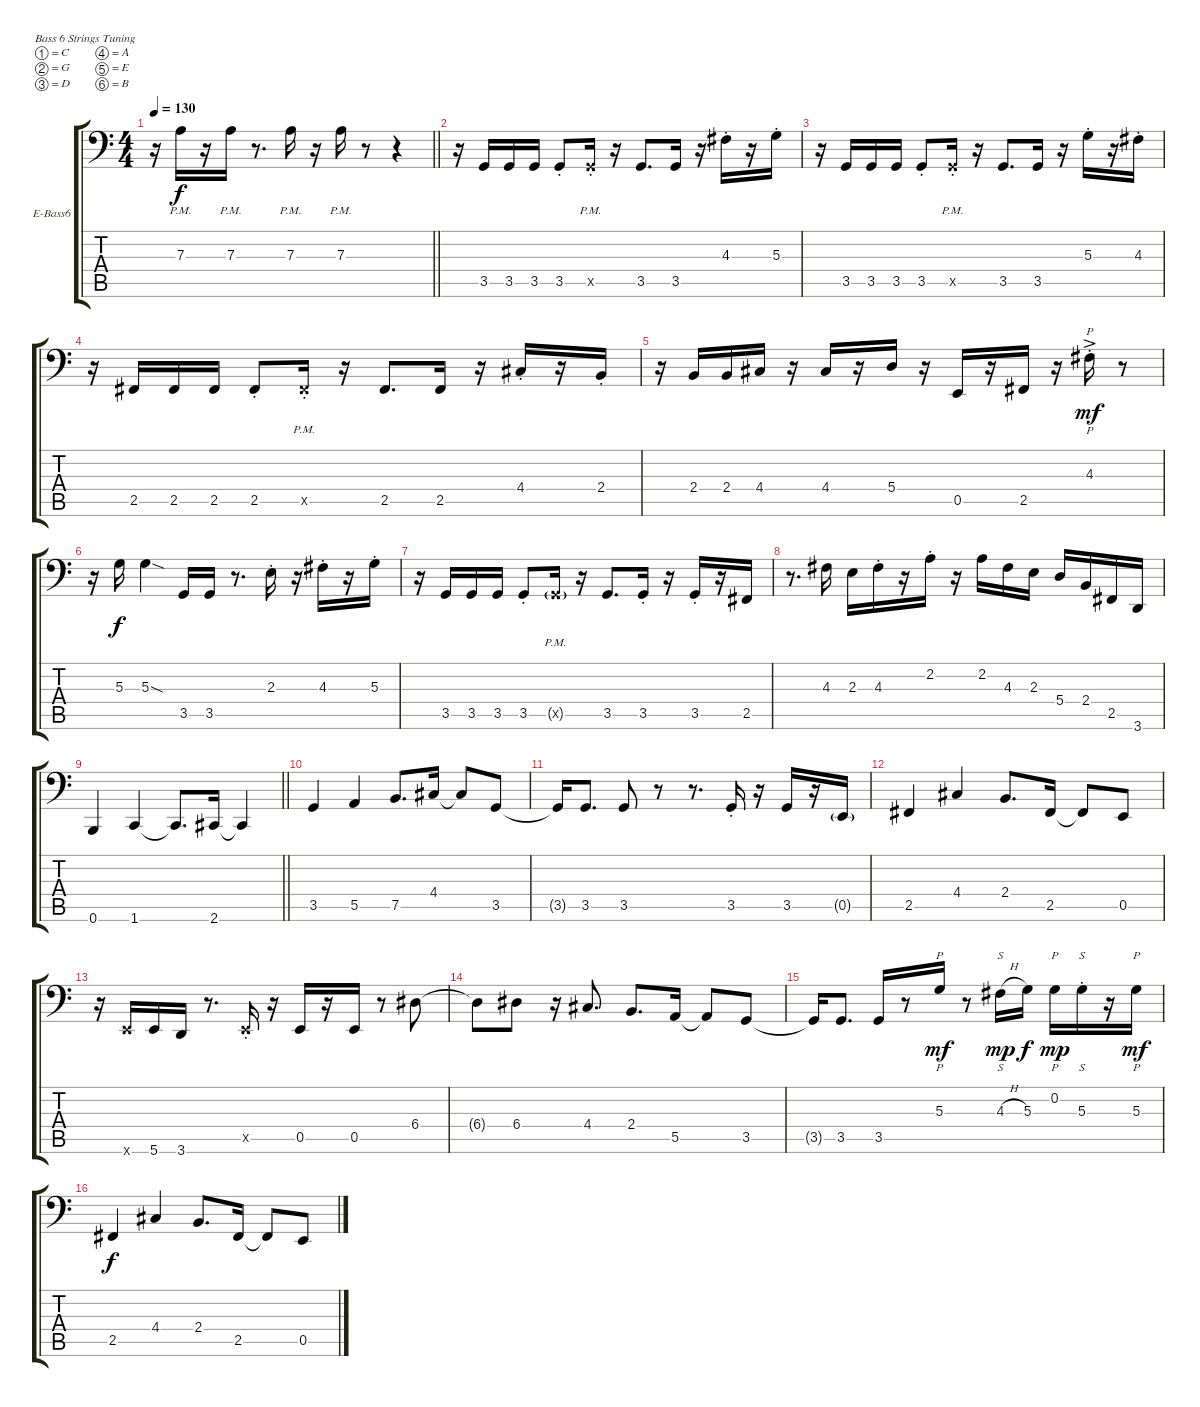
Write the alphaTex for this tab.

\defaultSystemsLayout 4
\bracketExtendMode groupsimilarinstruments
\firstSystemTrackNameOrientation horizontal
\otherSystemsTrackNameOrientation horizontal
\track ("6 strings Bass" "E-Bass6") {instrument electricbassfinger}
\staff {score tabs}
\tuning (C3 G2 D2 A1 E1 B0)
\ts (4 4)
\tempo 130
\clef f4
\barLineRight lightlight
\ks c
r.16{dy f} 7.3{pm}.16 r.16 7.3{pm}.16 r.8{d} 7.3{pm}.16 r.16 7.3{pm}.16 r.8 r.4 |
r.16 3.5.16 3.5.16 3.5.16 3.5{st}.8 3.5{pm st x}.16 r.16 3.5.8{d} 3.5.16 r.16 4.3{st}.16 r.16 5.3{st}.16 |
r.16 3.5.16 3.5.16 3.5.16 3.5{st}.8 3.5{pm st x}.16 r.16 3.5.8{d} 3.5.16 r.16 5.3{st}.16 r.16 4.3{st}.16 |
r.16 2.5.16 2.5.16 2.5.16 2.5{st}.8 2.5{pm st x}.16 r.16 2.5.8{d} 2.5.16 r.16 4.4{st}.16 r.16 2.4{st}.16 |
r.16 2.4.16 2.4.16 4.4.16 r.16 4.4.16 r.16 5.4.16 r.16 0.5.16 r.16 2.5.16 r.16 4.3{ac st}.16{p dy mf} r.8 |
r.16 5.3.16{dy f} 5.3{sod}.4 3.5.16 3.5.16 r.8{d} 2.3{st}.16 r.16 4.3{st}.16 r.16 5.3{st}.16 |
r.16 3.5.16 3.5.16 3.5.16 3.5{st}.8 3.5{g pm x}.16 r.16 3.5.8{d} 3.5{st}.16 r.16 3.5{st}.16 r.16 2.5.16 |
r.8{d} 4.3.16 2.3.16 4.3{st}.16 r.16 2.2{st}.16 r.16 2.2.16 4.3.16 2.3.16 5.4.16 2.4.16 2.5.16 3.6.16 |
\barLineRight lightlight
0.6.4 1.6.4 1.6{t}.8{d} 2.6.16 2.6{t}.4 |
3.5.4 5.5.4 7.5.8{d} 4.4.16 4.4{t}.8 3.5.8 |
3.5{t}.16 3.5.8{d} 3.5.8 r.8 r.8{d} 3.5{st}.16 r.16 3.5.16 r.16 0.5{g}.16 |
2.5.4 4.4.4 2.4.8{d} 2.5.16 2.5{t}.8 0.5.8 |
r.16 5.6{x}.16 5.6.16 3.6.16 r.8{d} 0.5{st x}.16 r.16 0.5.16 r.16 0.5.16 r.8 6.4.8 |
6.4{t}.8 6.4.8 r.16 4.4.8{d} 2.4.8{d} 5.5.16 5.5{t}.8 3.5.8 |
3.5{t}.16 3.5.8{d} 3.5.16 r.8 5.3.16{p dy mf} r.8 4.3{h}.16{s dy mp} 5.3.16{dy f} 0.2.16{p dy mp} 5.3{st}.16{s} r.16 5.3.16{p dy mf} |
2.5.4{dy f} 4.4.4 2.4.8{d} 2.5.16 2.5{t}.8 0.5.8
